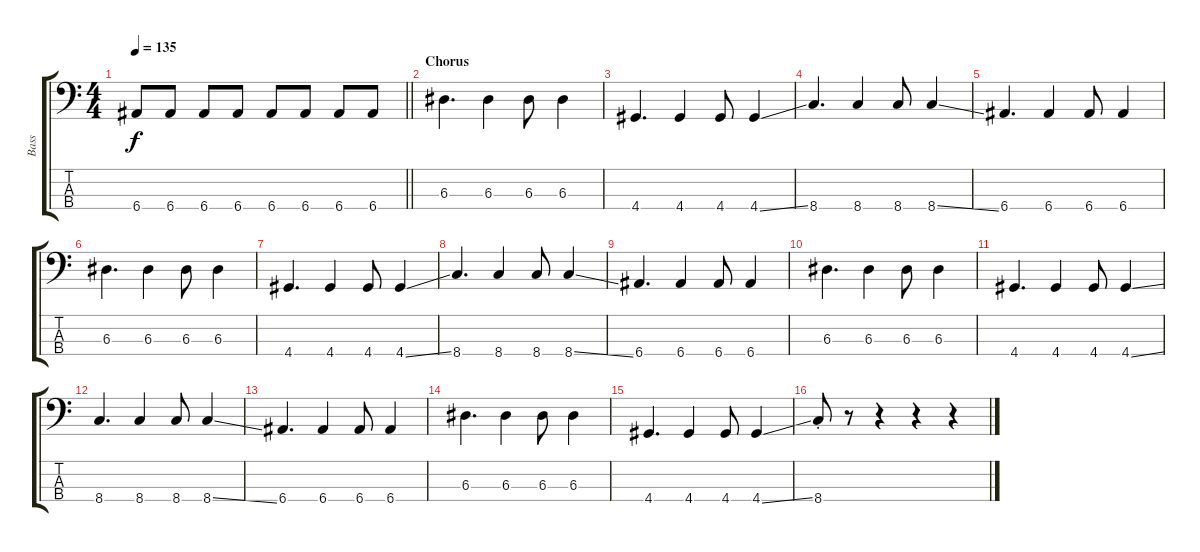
\track ("Bass" "Bass") {instrument electricbassfinger}
\staff {score tabs}
\tuning (G2 D2 A1 E1) {hide}
\ts (4 4)
\tempo 135
\clef f4
\barLineRight lightlight
\ks c
6.4{t}.8{dy f} 6.4.8 6.4.8 6.4.8 6.4.8 6.4.8 6.4.8 6.4.8 |
\section ("" "Chorus")
6.3.4{d} 6.3.4 6.3.8 6.3.4 |
4.4.4{d} 4.4.4 4.4.8 4.4{ss}.4 |
8.4.4{d} 8.4.4 8.4.8 8.4{ss}.4 |
6.4.4{d} 6.4.4 6.4.8 6.4.4 |
6.3.4{d} 6.3.4 6.3.8 6.3.4 |
4.4.4{d} 4.4.4 4.4.8 4.4{ss}.4 |
8.4.4{d} 8.4.4 8.4.8 8.4{ss}.4 |
6.4.4{d} 6.4.4 6.4.8 6.4.4 |
6.3.4{d} 6.3.4 6.3.8 6.3.4 |
4.4.4{d} 4.4.4 4.4.8 4.4{ss}.4 |
8.4.4{d} 8.4.4 8.4.8 8.4{ss}.4 |
6.4.4{d} 6.4.4 6.4.8 6.4.4 |
6.3.4{d} 6.3.4 6.3.8 6.3.4 |
4.4.4{d} 4.4.4 4.4.8 4.4{ss}.4 |
8.4{st}.8 r.8 r.4 r.4 r.4
